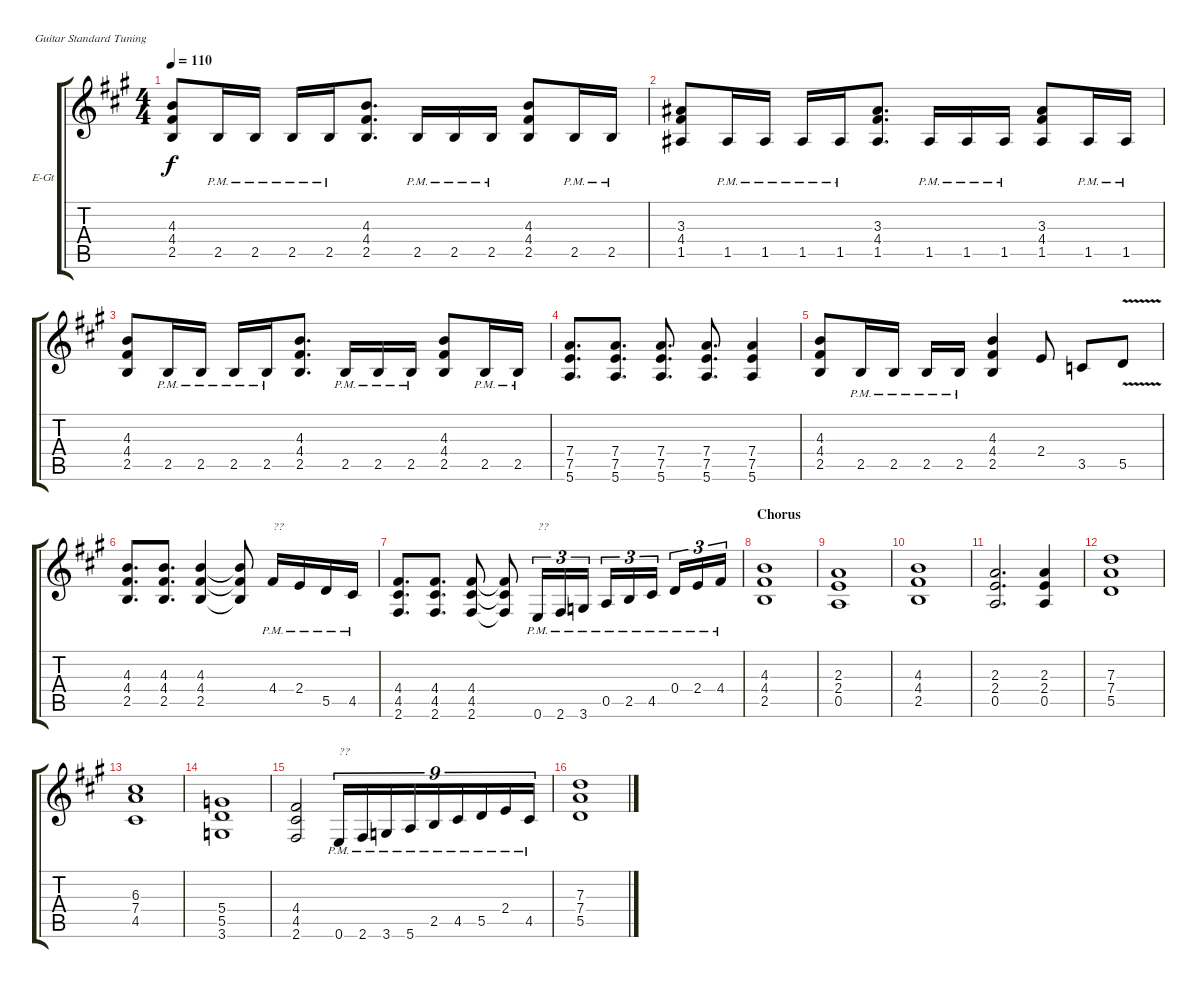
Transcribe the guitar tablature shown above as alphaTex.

\bracketExtendMode groupsimilarinstruments
\firstSystemTrackNameOrientation horizontal
\otherSystemsTrackNameOrientation horizontal
\track ("Rythm Guitar 1" "E-Gt") {instrument distortionguitar}
\staff {score tabs}
\tuning (E4 B3 G3 D3 A2 E2)
\ts (4 4)
\tempo 110
\clef g2
\ks a
(2.5 4.4 4.3).8{dy f} 2.5{pm}.16 2.5{pm}.16 2.5{pm}.16 2.5{pm}.16 (2.5 4.4 4.3).8{d} 2.5{pm}.16 2.5{pm}.16 2.5{pm}.16 (2.5 4.4 4.3).8 2.5{pm}.16 2.5{pm}.16 |
(1.5 4.4 3.3).8 1.5{pm}.16 1.5{pm}.16 1.5{pm}.16 1.5{pm}.16 (1.5 4.4 3.3).8{d} 1.5{pm}.16 1.5{pm}.16 1.5{pm}.16 (1.5 4.4 3.3).8 1.5{pm}.16 1.5{pm}.16 |
(2.5 4.4 4.3).8 2.5{pm}.16 2.5{pm}.16 2.5{pm}.16 2.5{pm}.16 (2.5 4.4 4.3).8{d} 2.5{pm}.16 2.5{pm}.16 2.5{pm}.16 (2.5 4.4 4.3).8 2.5{pm}.16 2.5{pm}.16 |
(5.6 7.5 7.4).8{d} (5.6 7.5 7.4).8{d} (7.4 7.5 5.6).8{d} (5.6 7.5 7.4).8{d} (5.6 7.5 7.4).4 |
(2.5 4.4 4.3).8 2.5{pm}.16 2.5{pm}.16 2.5{pm}.16 2.5{pm}.16 (2.5 4.4 4.3).4 2.4.8 3.5.8 5.5{v}.8 |
(2.5 4.4 4.3).8{d} (2.5 4.4 4.3).8{d} (2.5 4.4 4.3).4 (2.5{t} 4.4{t} 4.3{t}).8 4.4{pm}.16{txt "??"} 2.4{pm}.16 5.5{pm}.16 4.5{pm}.16 |
(2.6 4.5 4.4).8{d} (4.4 4.5 2.6).8{d} (2.6 4.5 4.4).8 (2.6{t} 4.5{t} 4.4{t}).8 0.6{pm}.16{tu (3 2) txt "??"} 2.6{pm}.16{tu (3 2)} 3.6{pm}.16{tu (3 2)} 0.5{pm}.16{tu (3 2)} 2.5{pm}.16{tu (3 2)} 4.5{pm}.16{tu (3 2)} 0.4{pm}.16{tu (3 2)} 2.4{pm}.16{tu (3 2)} 4.4{pm}.16{tu (3 2)} |
\section ("" "Chorus")
(2.5 4.4 4.3).1 |
(0.5 2.4 2.3).1 |
(2.5 4.4 4.3).1 |
(0.5 2.4 2.3).2{d} (0.5 2.4 2.3).4 |
(5.5 7.4 7.3).1 |
(4.5 7.4 6.3).1 |
(3.6 5.5 5.4).1 |
(2.6 4.5 4.4).2 0.6{pm}.16{tu (9 8) txt "??"} 2.6{pm}.16{tu (9 8)} 3.6{pm}.16{tu (9 8)} 5.6{pm}.16{tu (9 8)} 2.5{pm}.16{tu (9 8)} 4.5{pm}.16{tu (9 8)} 5.5{pm}.16{tu (9 8)} 2.4{pm}.16{tu (9 8)} 4.5{pm}.16{tu (9 8)} |
(5.5 7.4 7.3).1
